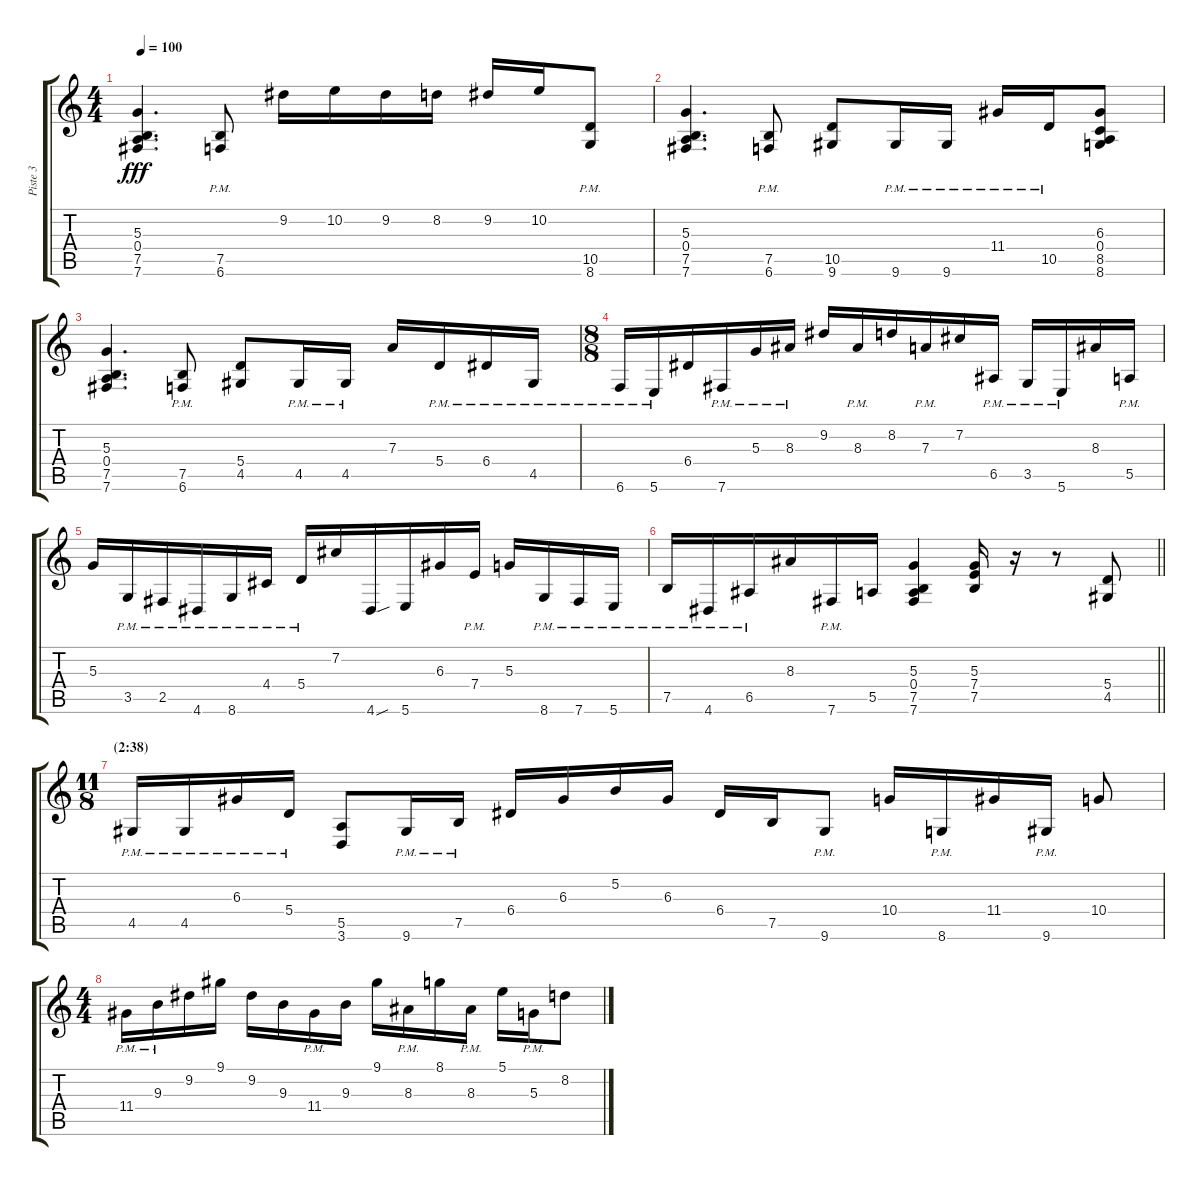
\track ("Piste 3" "Piste 3") {instrument distortionguitar}
\staff {score tabs}
\tuning (B3 Gb3 D3 A2 E2 B1) {hide}
\ts (4 4)
\tempo 100
\clef g2
\ks c
(5.3 0.4 7.5 7.6).4{d dy fff} (7.5{pm} 6.6{pm}).8 9.2.16 10.2.16 9.2.16 8.2.16 9.2.16 10.2.16 (10.5{pm} 8.6{pm}).8 |
(5.3 0.4 7.5 7.6).4{d} (7.5{pm} 6.6{pm}).8 (10.5 9.6).8 9.6{pm}.16 9.6{pm}.16 11.4{pm}.16 10.5{pm}.16 (6.3 0.4 8.5 8.6).8 |
(5.3 0.4 7.5 7.6).4{d} (7.5{pm} 6.6{pm}).8 (5.4 4.5).8 4.5{pm}.16 4.5{pm}.16 7.3.16 5.4{pm}.16 6.4{pm}.16 4.5{pm}.16 |
\ts (8 8)
6.6{pm}.16 5.6{pm}.16 6.4.16 7.6{pm}.16 5.3{pm}.16 8.3{pm}.16 9.2.16 8.3{pm}.16 8.2.16 7.3{pm}.16 7.2.16 6.5{pm}.16 3.5{pm}.16 5.6{pm}.16 8.3.16 5.5{pm}.16 |
5.3.16 3.5{pm}.16 2.5{pm}.16 4.6{pm}.16 8.6{pm}.16 4.4{pm}.16 5.4{pm}.16 7.2.16 4.6{sou}.16 5.6.16 6.3.16 7.4{pm}.16 5.3.16 8.6{pm}.16 7.6{pm}.16 5.6{pm}.16 |
\barLineRight lightlight
7.5{pm}.16 4.6{pm}.16 6.5{pm}.16 8.3.16 7.6{pm}.16 5.5.16 (5.3 0.4 7.5 7.6).4 (5.3 7.4 7.5).16 r.16 r.8 (5.4 4.5).8 |
\ts (11 8)
\section ("" "(2:38)")
4.5{pm}.16 4.5{pm}.16 6.3{pm}.16 5.4{pm}.16 (5.5 3.6).8 9.6{pm}.16 7.5{pm}.16 6.4.16 6.3.16 5.2.16 6.3.16 6.4.16 7.5.16 9.6{pm}.8 10.4.16 8.6{pm}.16 11.4.16 9.6{pm}.16 10.4.8 |
\ts (4 4)
11.4{pm}.16 9.3{pm}.16 9.2.16 9.1.16 9.2.16 9.3.16 11.4{pm}.16 9.3.16 9.1.16 8.3{pm}.16 8.1.16 8.3{pm}.16 5.1.16 5.3{pm}.16 8.2.8
